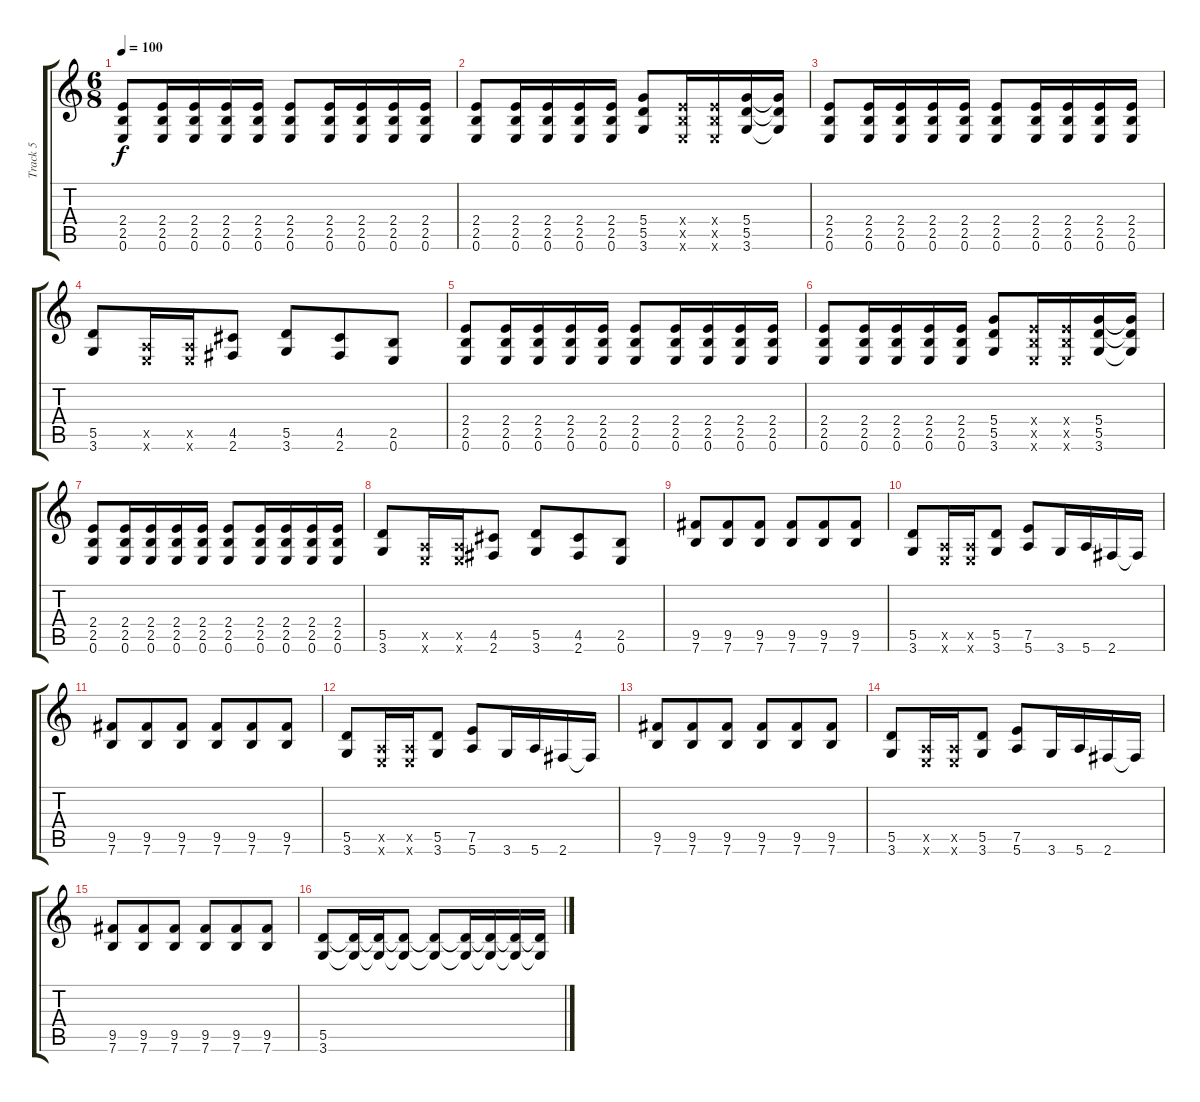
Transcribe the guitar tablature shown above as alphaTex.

\track ("Track 5" "Track 5") {instrument overdrivenguitar}
\staff {score tabs}
\tuning (E4 B3 G3 D3 A2 E2) {hide}
\ts (6 8)
\tempo 100
\clef g2
\ks c
(2.4 2.5 0.6).8{dy f} (2.4 2.5 0.6).16 (2.4 2.5 0.6).16 (2.4 2.5 0.6).16 (2.4 2.5 0.6).16 (2.4 2.5 0.6).8 (2.4 2.5 0.6).16 (2.4 2.5 0.6).16 (2.4 2.5 0.6).16 (2.4 2.5 0.6).16 |
(2.4 2.5 0.6).8 (2.4 2.5 0.6).16 (2.4 2.5 0.6).16 (2.4 2.5 0.6).16 (2.4 2.5 0.6).16 (5.4 5.5 3.6).8 (2.4{x} 2.5{x} 0.6{x}).16 (2.4{x} 2.5{x} 0.6{x}).16 (5.4 5.5 3.6).16 (5.4{t} 5.5{t} 3.6{t}).16 |
(2.4 2.5 0.6).8 (2.4 2.5 0.6).16 (2.4 2.5 0.6).16 (2.4 2.5 0.6).16 (2.4 2.5 0.6).16 (2.4 2.5 0.6).8 (2.4 2.5 0.6).16 (2.4 2.5 0.6).16 (2.4 2.5 0.6).16 (2.4 2.5 0.6).16 |
(5.5 3.6).8 (0.5{x} 0.6{x}).16 (0.5{x} 0.6{x}).16 (4.5 2.6).8 (5.5 3.6).8 (4.5 2.6).8 (2.5 0.6).8 |
(2.4 2.5 0.6).8 (2.4 2.5 0.6).16 (2.4 2.5 0.6).16 (2.4 2.5 0.6).16 (2.4 2.5 0.6).16 (2.4 2.5 0.6).8 (2.4 2.5 0.6).16 (2.4 2.5 0.6).16 (2.4 2.5 0.6).16 (2.4 2.5 0.6).16 |
(2.4 2.5 0.6).8 (2.4 2.5 0.6).16 (2.4 2.5 0.6).16 (2.4 2.5 0.6).16 (2.4 2.5 0.6).16 (5.4 5.5 3.6).8 (2.4{x} 2.5{x} 0.6{x}).16 (2.4{x} 2.5{x} 0.6{x}).16 (5.4 5.5 3.6).16 (5.4{t} 5.5{t} 3.6{t}).16 |
(2.4 2.5 0.6).8 (2.4 2.5 0.6).16 (2.4 2.5 0.6).16 (2.4 2.5 0.6).16 (2.4 2.5 0.6).16 (2.4 2.5 0.6).8 (2.4 2.5 0.6).16 (2.4 2.5 0.6).16 (2.4 2.5 0.6).16 (2.4 2.5 0.6).16 |
(5.5 3.6).8 (0.5{x} 0.6{x}).16 (0.5{x} 0.6{x}).16 (4.5 2.6).8 (5.5 3.6).8 (4.5 2.6).8 (2.5 0.6).8 |
(9.5 7.6).8 (9.5 7.6).8 (9.5 7.6).8 (9.5 7.6).8 (9.5 7.6).8 (9.5 7.6).8 |
(5.5 3.6).8 (0.5{x} 0.6{x}).16 (0.5{x} 0.6{x}).16 (5.5 3.6).8 (7.5 5.6).8 3.6.16 5.6.16 2.6.16 2.6{t}.16 |
(9.5 7.6).8 (9.5 7.6).8 (9.5 7.6).8 (9.5 7.6).8 (9.5 7.6).8 (9.5 7.6).8 |
(5.5 3.6).8 (0.5{x} 0.6{x}).16 (0.5{x} 0.6{x}).16 (5.5 3.6).8 (7.5 5.6).8 3.6.16 5.6.16 2.6.16 2.6{t}.16 |
(9.5 7.6).8 (9.5 7.6).8 (9.5 7.6).8 (9.5 7.6).8 (9.5 7.6).8 (9.5 7.6).8 |
(5.5 3.6).8 (0.5{x} 0.6{x}).16 (0.5{x} 0.6{x}).16 (5.5 3.6).8 (7.5 5.6).8 3.6.16 5.6.16 2.6.16 2.6{t}.16 |
(9.5 7.6).8 (9.5 7.6).8 (9.5 7.6).8 (9.5 7.6).8 (9.5 7.6).8 (9.5 7.6).8 |
(5.5 3.6).8 (5.5{t} 3.6{t}).16 (5.5{t} 3.6{t}).16 (5.5{t} 3.6{t}).8 (5.5{t} 3.6{t}).8 (5.5{t} 3.6{t}).16 (5.5{t} 3.6{t}).16 (5.5{t} 3.6{t}).16 (5.5{t} 3.6{t}).16{volume 0 instrument acousticguitarsteel}
